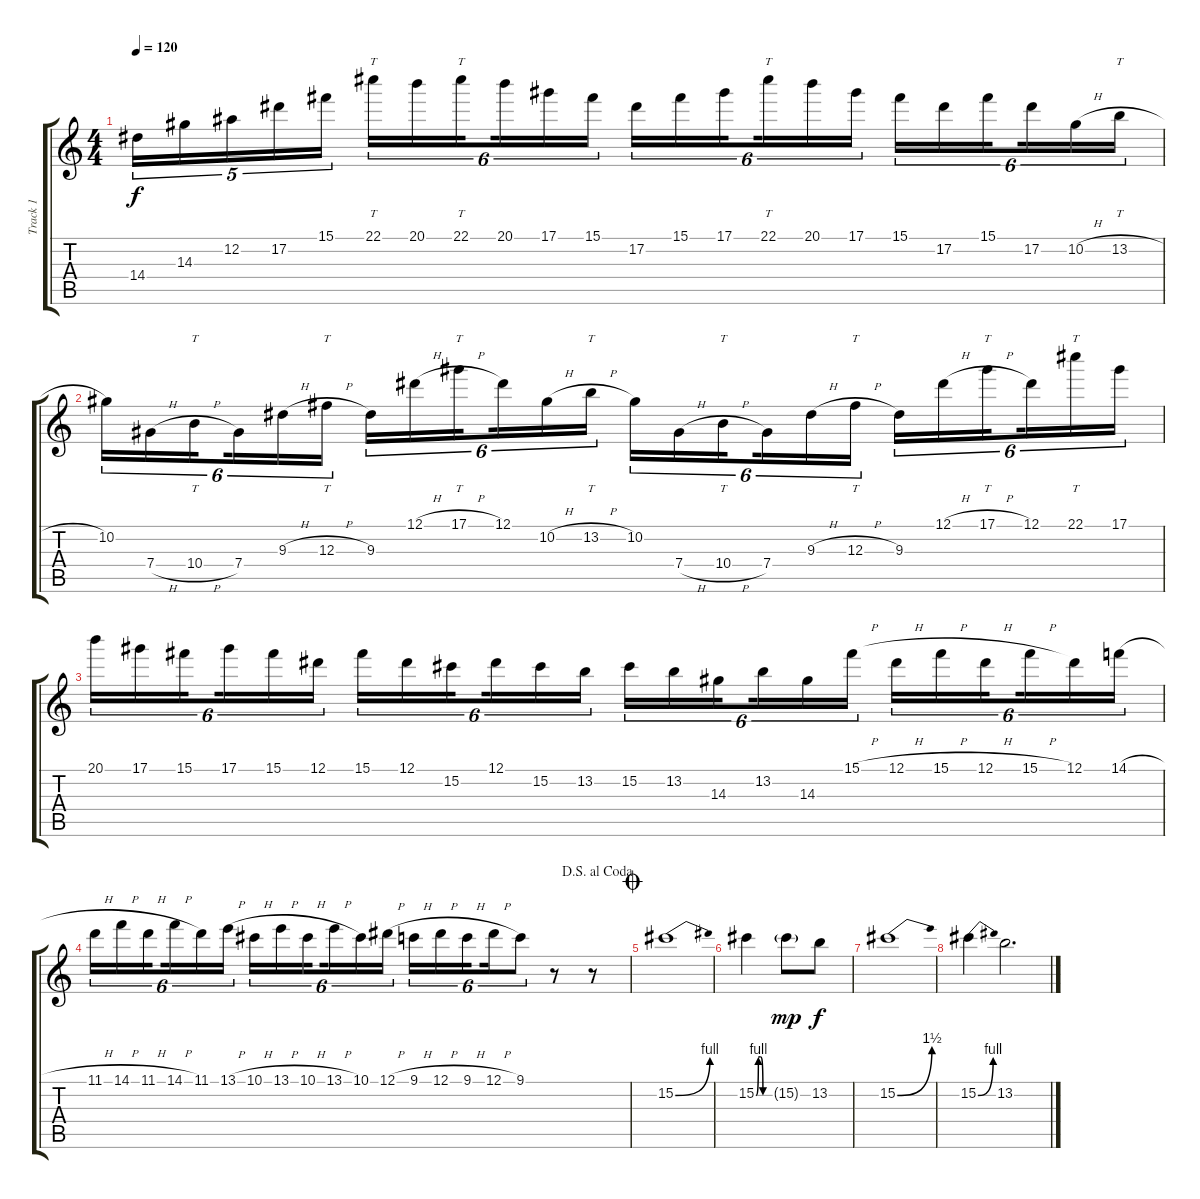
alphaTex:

\track ("Track 1" "Track 1") {instrument distortionguitar}
\staff {score tabs}
\tuning (Eb4 Bb3 Gb3 Db3 Ab2 Eb2) {hide}
\ts (4 4)
\tempo 120
\clef g2
\ks c
14.4.16{tu (5 4) dy f} 14.3.16{tu (5 4)} 12.2.16{tu (5 4)} 17.2.16{tu (5 4)} 15.1.16{tu (5 4)} 22.1.16{tt tu (6 4)} 20.1.16{tu (6 4)} 22.1.16{tt tu (6 4) beam splitsecondary} 20.1.16{tu (6 4)} 17.1.16{tu (6 4)} 15.1.16{tu (6 4)} 17.2.16{tu (6 4)} 15.1.16{tu (6 4)} 17.1.16{tu (6 4) beam splitsecondary} 22.1.16{tt tu (6 4)} 20.1.16{tu (6 4)} 17.1.16{tu (6 4)} 15.1.16{tu (6 4)} 17.2.16{tu (6 4)} 15.1.16{tu (6 4) beam splitsecondary} 17.2.16{tu (6 4)} 10.2{h}.16{tu (6 4)} 13.2{h}.16{tt tu (6 4)} |
10.2.16{tu (6 4)} 7.4{h}.16{tu (6 4)} 10.4{h}.16{tt tu (6 4) beam splitsecondary} 7.4.16{tu (6 4)} 9.3{h}.16{tu (6 4)} 12.3{h}.16{tt tu (6 4)} 9.3.16{tu (6 4)} 12.1{h}.16{tu (6 4)} 17.1{h}.16{tt tu (6 4) beam splitsecondary} 12.1.16{tu (6 4)} 10.2{h}.16{tu (6 4)} 13.2{h}.16{tt tu (6 4)} 10.2.16{tu (6 4)} 7.4{h}.16{tu (6 4)} 10.4{h}.16{tt tu (6 4) beam splitsecondary} 7.4.16{tu (6 4)} 9.3{h}.16{tu (6 4)} 12.3{h}.16{tt tu (6 4)} 9.3.16{tu (6 4)} 12.1{h}.16{tu (6 4)} 17.1{h}.16{tt tu (6 4) beam splitsecondary} 12.1.16{tu (6 4)} 22.1.16{tt tu (6 4)} 17.1.16{tu (6 4)} |
20.1.16{tu (6 4)} 17.1.16{tu (6 4)} 15.1.16{tu (6 4) beam splitsecondary} 17.1.16{tu (6 4)} 15.1.16{tu (6 4)} 12.1.16{tu (6 4)} 15.1.16{tu (6 4)} 12.1.16{tu (6 4)} 15.2.16{tu (6 4) beam splitsecondary} 12.1.16{tu (6 4)} 15.2.16{tu (6 4)} 13.2.16{tu (6 4)} 15.2.16{tu (6 4)} 13.2.16{tu (6 4)} 14.3.16{tu (6 4) beam splitsecondary} 13.2.16{tu (6 4)} 14.3.16{tu (6 4)} 15.1{h}.16{tu (6 4)} 12.1{h}.16{tu (6 4)} 15.1{h}.16{tu (6 4)} 12.1{h}.16{tu (6 4) beam splitsecondary} 15.1{h}.16{tu (6 4)} 12.1.16{tu (6 4)} 14.1{h}.16{tu (6 4)} |
\jump dalsegnoalcoda
11.1{h}.16{tu (6 4)} 14.1{h}.16{tu (6 4)} 11.1{h}.16{tu (6 4) beam splitsecondary} 14.1{h}.16{tu (6 4)} 11.1.16{tu (6 4)} 13.1{h}.16{tu (6 4)} 10.1{h}.16{tu (6 4)} 13.1{h}.16{tu (6 4)} 10.1{h}.16{tu (6 4) beam splitsecondary} 13.1{h}.16{tu (6 4)} 10.1.16{tu (6 4)} 12.1{h}.16{tu (6 4)} 9.1{h}.16{tu (6 4)} 12.1{h}.16{tu (6 4)} 9.1{h}.16{tu (6 4) beam splitsecondary} 12.1{h}.16{tu (6 4)} 9.1.8{tu (6 4)} r.8 r.8 |
\jump coda
15.2{be (bend 0 0 60 4)}.1 |
15.2{be (custom 0 0 10 4 20 4 30 0 60 0)}.4 15.2{g}.8{dy mp} 13.2.8{dy f} |
15.2{be (bend 0 0 60 6)}.1 |
15.2{be (bend 0 0 60 4)}.4 13.2.2{d}
